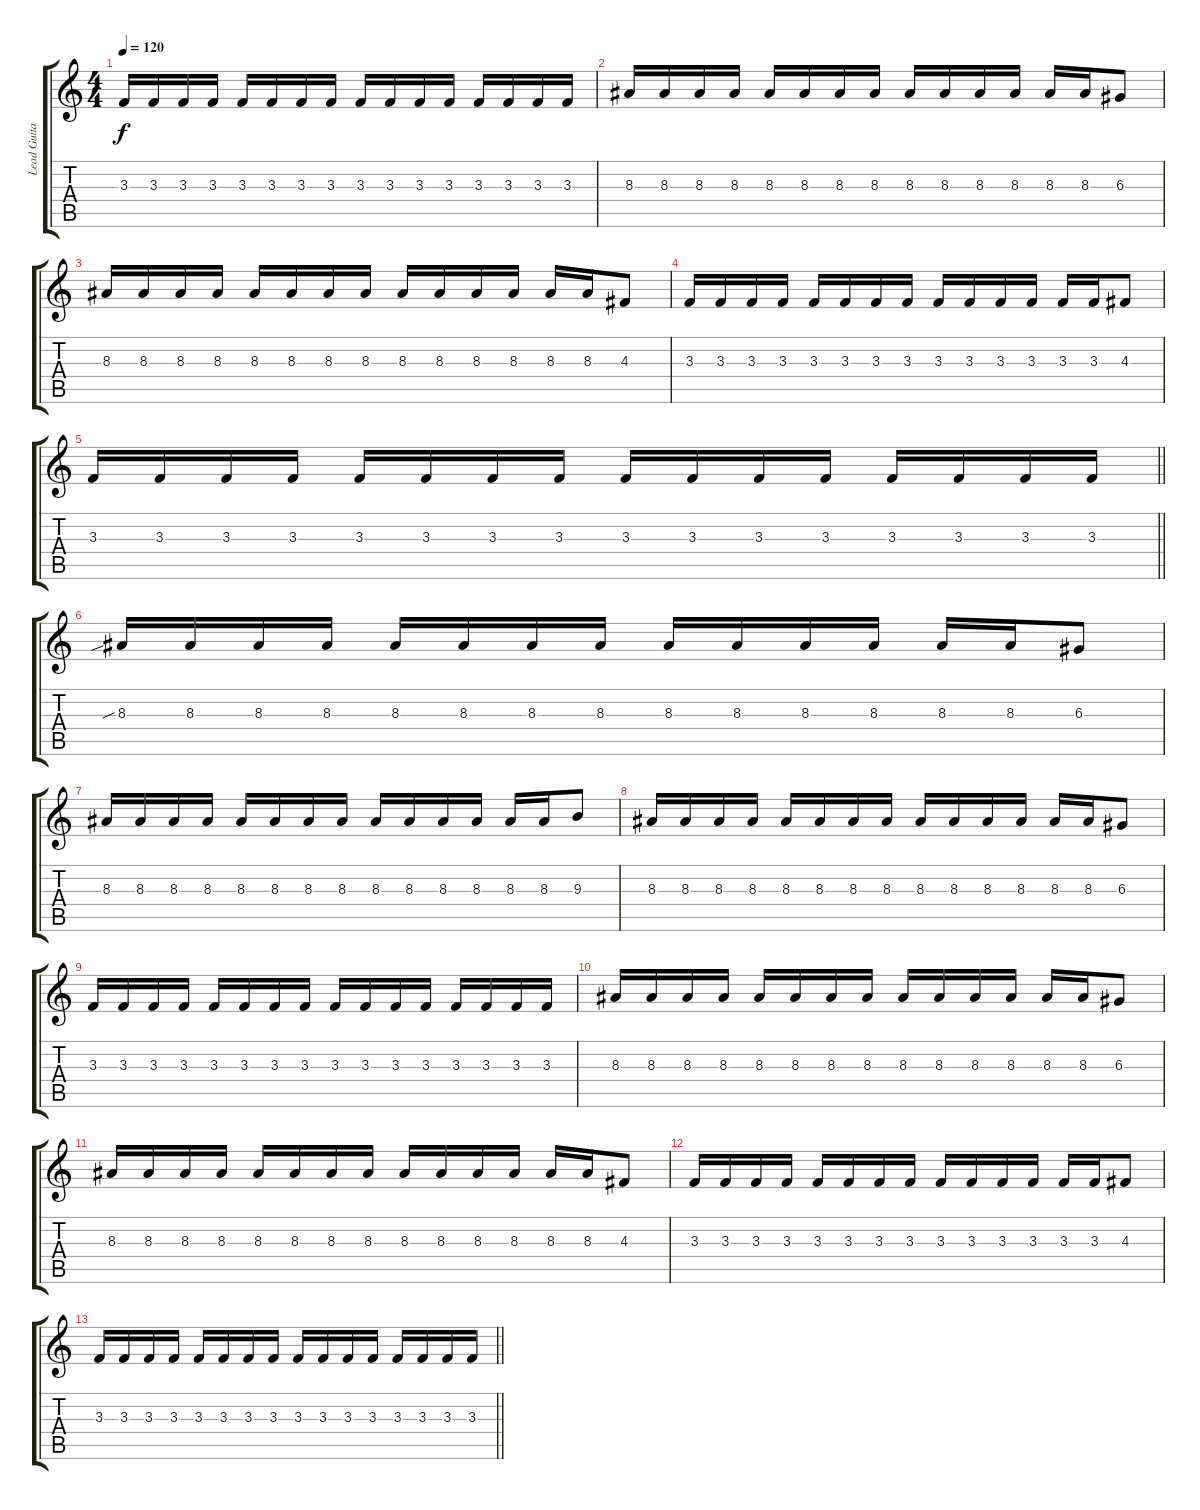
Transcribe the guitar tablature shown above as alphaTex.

\track ("Lead Guitar" "Lead Guita") {instrument distortionguitar}
\staff {score tabs}
\tuning (B3 G3 D3 A2 E2 B1) {hide}
\ts (4 4)
\tempo 120
\clef g2
\ks c
3.3.16{dy f} 3.3.16 3.3.16 3.3.16 3.3.16 3.3.16 3.3.16 3.3.16 3.3.16 3.3.16 3.3.16 3.3.16 3.3.16 3.3.16 3.3.16 3.3.16 |
8.3.16 8.3.16 8.3.16 8.3.16 8.3.16 8.3.16 8.3.16 8.3.16 8.3.16 8.3.16 8.3.16 8.3.16 8.3.16 8.3.16 6.3.8 |
8.3.16 8.3.16 8.3.16 8.3.16 8.3.16 8.3.16 8.3.16 8.3.16 8.3.16 8.3.16 8.3.16 8.3.16 8.3.16 8.3.16 4.3.8 |
3.3.16 3.3.16 3.3.16 3.3.16 3.3.16 3.3.16 3.3.16 3.3.16 3.3.16 3.3.16 3.3.16 3.3.16 3.3.16 3.3.16 4.3.8 |
\barLineRight lightlight
3.3.16 3.3.16 3.3.16 3.3.16 3.3.16 3.3.16 3.3.16 3.3.16 3.3.16 3.3.16 3.3.16 3.3.16 3.3.16 3.3.16 3.3.16 3.3.16 |
8.3{sib}.16 8.3.16 8.3.16 8.3.16 8.3.16 8.3.16 8.3.16 8.3.16 8.3.16 8.3.16 8.3.16 8.3.16 8.3.16 8.3.16 6.3.8 |
8.3.16 8.3.16 8.3.16 8.3.16 8.3.16 8.3.16 8.3.16 8.3.16 8.3.16 8.3.16 8.3.16 8.3.16 8.3.16 8.3.16 9.3.8 |
8.3.16 8.3.16 8.3.16 8.3.16 8.3.16 8.3.16 8.3.16 8.3.16 8.3.16 8.3.16 8.3.16 8.3.16 8.3.16 8.3.16 6.3.8 |
3.3.16{volume 0} 3.3.16 3.3.16 3.3.16 3.3.16 3.3.16 3.3.16 3.3.16 3.3.16 3.3.16 3.3.16 3.3.16 3.3.16 3.3.16 3.3.16 3.3.16 |
8.3.16 8.3.16 8.3.16 8.3.16 8.3.16 8.3.16 8.3.16 8.3.16 8.3.16 8.3.16 8.3.16 8.3.16 8.3.16 8.3.16 6.3.8 |
8.3.16 8.3.16 8.3.16 8.3.16 8.3.16 8.3.16 8.3.16 8.3.16 8.3.16 8.3.16 8.3.16 8.3.16 8.3.16 8.3.16 4.3.8 |
3.3.16 3.3.16 3.3.16 3.3.16 3.3.16 3.3.16 3.3.16 3.3.16 3.3.16 3.3.16 3.3.16 3.3.16 3.3.16 3.3.16 4.3.8 |
\barLineRight lightlight
3.3.16 3.3.16 3.3.16 3.3.16 3.3.16 3.3.16 3.3.16 3.3.16 3.3.16 3.3.16 3.3.16 3.3.16 3.3.16 3.3.16 3.3.16 3.3.16
